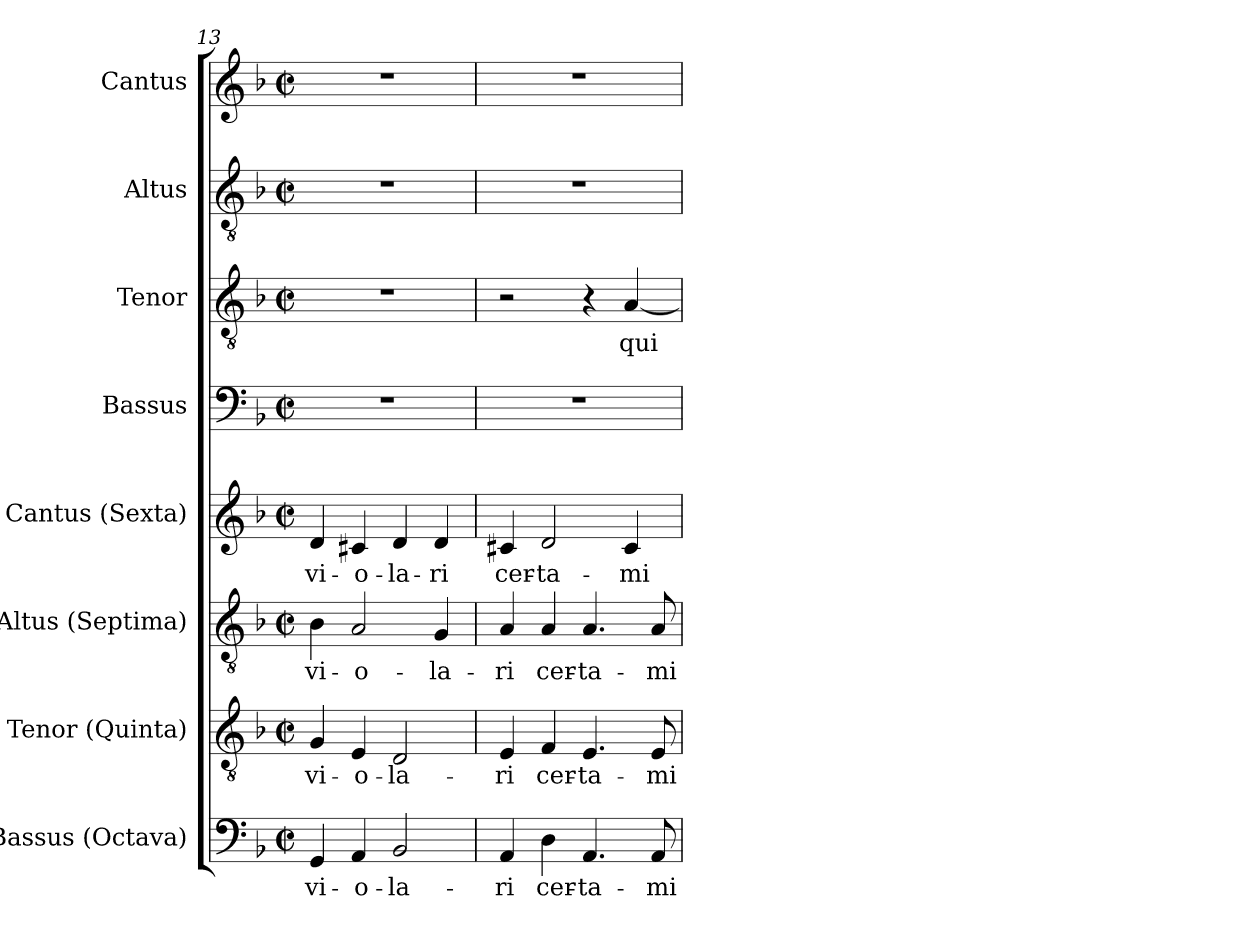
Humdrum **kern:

**kern	**text	**kern	**text	**kern	**text	**kern	**text	**kern	**kern	**text	**kern	**kern
*part8	*part8	*part7	*part7	*part6	*part6	*part5	*part5	*part4	*part3	*part3	*part2	*part1
*staff8	*staff8	*staff7	*staff7	*staff6	*staff6	*staff5	*staff5	*staff4	*staff3	*staff3	*staff2	*staff1
*I"Bassus (Octava)	*	*I"Tenor (Quinta)	*	*I"Altus (Septima)	*	*I"Cantus (Sexta)	*	*I"Bassus	*I"Tenor	*	*I"Altus	*I"Cantus
*I'B.	*	*I'T.	*	*I'T.	*	*I'A.	*	*I'B.	*I'T.	*	*I'T.	*I'A.
*clefF4	*	*clefGv2	*	*clefGv2	*	*clefG2	*	*clefF4	*clefGv2	*	*clefGv2	*clefG2
*	*	*ITrd7c12	*	*ITrd7c12	*	*	*	*	*ITrd7c12	*	*ITrd7c12	*
*k[b-]	*	*k[b-]	*	*k[b-]	*	*k[b-]	*	*k[b-]	*k[b-]	*	*k[b-]	*k[b-]
*F:	*	*F:	*	*F:	*	*F:	*	*F:	*F:	*	*F:	*F:
*M2/2	*	*M2/2	*	*M2/2	*	*M2/2	*	*M2/2	*M2/2	*	*M2/2	*M2/2
*met(c|)	*	*met(c|)	*	*met(c|)	*	*met(c|)	*	*met(c|)	*met(c|)	*	*met(c|)	*met(c|)
=13	=13	=13	=13	=13	=13	=13	=13	=13	=13	=13	=13	=13
!	!LO:LY:b:color=#000000	!	!	!	!	!	!	!	!	!	!	!
!	!	!	!LO:LY:b:color=#000000	!	!	!	!	!	!	!	!	!
!	!	!	!	!	!LO:LY:b:color=#000000	!	!	!	!	!	!	!
!	!	!	!	!	!	!	!LO:LY:b:color=#000000	!	!	!	!	!
4GGi/	vi-	4GGi/	vi-	4BB-i\	vi-	4di/	vi-	1r	1r	.	1r	1r
!	!LO:LY:b:color=#000000	!	!	!	!	!	!	!	!	!	!	!
!	!	!	!LO:LY:b:color=#000000	!	!	!	!	!	!	!	!	!
!	!	!	!	!	!LO:LY:b:color=#000000	!	!	!	!	!	!	!
!	!	!	!	!	!	!	!LO:LY:b:color=#000000	!	!	!	!	!
4AAi/	-o-	4EEi/	-o-	2AAi/	-o-	4c#Xi/	-o-	.	.	.	.	.
!	!LO:LY:b:color=#000000	!	!	!	!	!	!	!	!	!	!	!
!	!	!	!LO:LY:b:color=#000000	!	!	!	!	!	!	!	!	!
!	!	!	!	!	!	!	!LO:LY:b:color=#000000	!	!	!	!	!
2BB-i/	-la-	2DDi/	-la-	.	.	4di/	-la-	.	.	.	.	.
!	!	!	!	!	!LO:LY:b:color=#000000	!	!	!	!	!	!	!
!	!	!	!	!	!	!	!LO:LY:b:color=#000000	!	!	!	!	!
.	.	.	.	4GGi/	-la-	4di/	-ri	.	.	.	.	.
=14	=14	=14	=14	=14	=14	=14	=14	=14	=14	=14	=14	=14
!	!LO:LY:b:color=#000000	!	!	!	!	!	!	!	!	!	!	!
!	!	!	!LO:LY:b:color=#000000	!	!	!	!	!	!	!	!	!
!	!	!	!	!	!LO:LY:b:color=#000000	!	!	!	!	!	!	!
!	!	!	!	!	!	!	!LO:LY:b:color=#000000	!	!	!	!	!
4AAi/	-ri	4EEi/	-ri	4AAi/	-ri	4c#Xi/	cer-	1r	2r	.	1r	1r
!	!LO:LY:b:color=#000000	!	!	!	!	!	!	!	!	!	!	!
!	!	!	!LO:LY:b:color=#000000	!	!	!	!	!	!	!	!	!
!	!	!	!	!	!LO:LY:b:color=#000000	!	!	!	!	!	!	!
!	!	!	!	!	!	!	!LO:LY:b:color=#000000	!	!	!	!	!
4Di\	cer-	4FFi/	cer-	4AAi/	cer-	2di/	-ta-	.	.	.	.	.
!	!LO:LY:b:color=#000000	!	!	!	!	!	!	!	!	!	!	!
!	!	!	!LO:LY:b:color=#000000	!	!	!	!	!	!	!	!	!
!	!	!	!	!	!LO:LY:b:color=#000000	!	!	!	!	!	!	!
4.AAi/	-ta-	4.EEi/	-ta-	4.AAi/	-ta-	.	.	.	4r	.	.	.
!	!	!	!	!	!	!	!LO:LY:b:color=#000000	!	!	!	!	!
!	!	!	!	!	!	!	!	!	!	!LO:LY:b:color=#000000	!	!
.	.	.	.	.	.	4c#i/	-mi-	.	[<4AAi/	qui	.	.
!	!LO:LY:b:color=#000000	!	!	!	!	!	!	!	!	!	!	!
!	!	!	!LO:LY:b:color=#000000	!	!	!	!	!	!	!	!	!
!	!	!	!	!	!LO:LY:b:color=#000000	!	!	!	!	!	!	!
8AAi/	-mi-	8EEi/	-mi-	8AAi/	-mi-	.	.	.	.	.	.	.
=	=	=	=	=	=	=	=	=	=	=	=	=
*-	*-	*-	*-	*-	*-	*-	*-	*-	*-	*-	*-	*-
